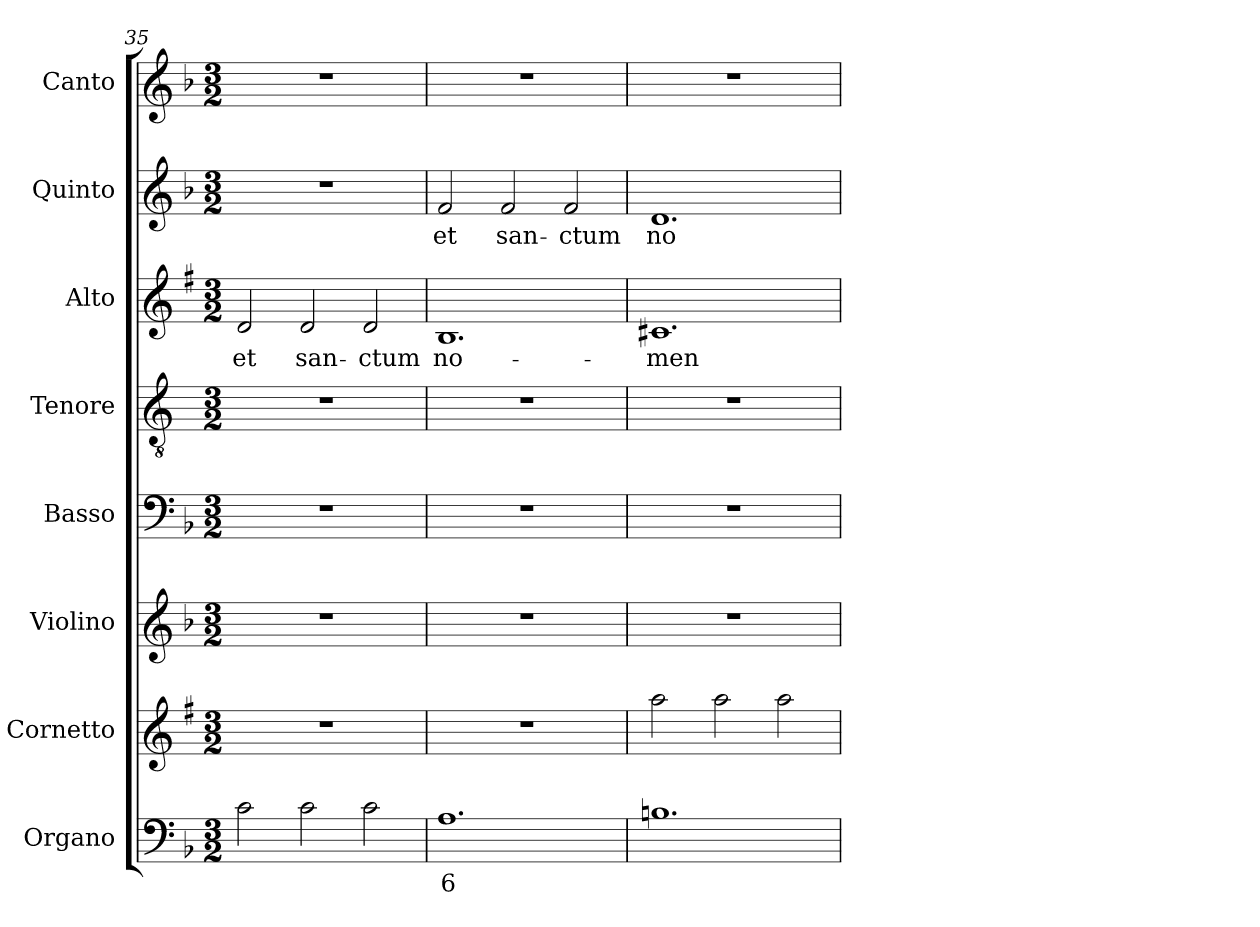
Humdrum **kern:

**kern	**text	**kern	**kern	**kern	**kern	**kern	**text	**kern	**text	**kern
*part8	*part8	*part7	*part6	*part5	*part4	*part3	*part3	*part2	*part2	*part1
*staff8	*staff8	*staff7	*staff6	*staff5	*staff4	*staff3	*staff3	*staff2	*staff2	*staff1
*I"Organo	*	*I"Cornetto	*I"Violino	*I"Basso	*I"Tenore	*I"Alto	*	*I"Quinto	*	*I"Canto
*I'Or	*	*I'Cto.	*I'Vln.	*I'B	*I'T	*I'A	*	*	*	*I'C
*clefF4	*	*clefG2	*clefG2	*clefF4	*clefGv2	*clefG2	*	*clefG2	*	*clefG2
*	*	*ITrd1c2	*	*	*ITrd4c7	*ITrd1c2	*	*	*	*
*k[b-]	*	*k[b-]	*k[b-]	*k[b-]	*k[b-]	*k[b-]	*	*k[b-]	*	*k[b-]
*F:	*	*F:	*F:	*F:	*F:	*F:	*	*F:	*	*F:
*M3/2	*	*M3/2	*M3/2	*M3/2	*M3/2	*M3/2	*	*M3/2	*	*M3/2
=35	=35	=35	=35	=35	=35	=35	=35	=35	=35	=35
!	!	!	!	!	!	!	!LO:LY:b	!	!	!
2c\	.	1.r	1.r	1.r	1.r	2c/	et	1.r	.	1.r
!	!	!	!	!	!	!	!LO:LY:b	!	!	!
2c\	.	.	.	.	.	2c/	san-	.	.	.
!	!	!	!	!	!	!	!LO:LY:b	!	!	!
2c\	.	.	.	.	.	2c/	-ctum	.	.	.
=36	=36	=36	=36	=36	=36	=36	=36	=36	=36	=36
!	!LO:LY:b	!	!	!	!	!	!LO:LY:b	!	!LO:LY:b	!
1.A	6	1.r	1.r	1.r	1.r	1.A	no-	2f/	et	1.r
!	!	!	!	!	!	!	!	!	!LO:LY:b	!
.	.	.	.	.	.	.	.	2f/	san-	.
!	!	!	!	!	!	!	!	!	!LO:LY:b	!
.	.	.	.	.	.	.	.	2f/	-ctum	.
=37	=37	=37	=37	=37	=37	=37	=37	=37	=37	=37
!	!	!	!	!	!	!	!LO:LY:b	!	!LO:LY:b	!
1.Bn	.	2gg\	1.r	1.r	1.r	1.Bn	-men	1.d	no-	1.r
.	.	2gg\	.	.	.	.	.	.	.	.
.	.	2gg\	.	.	.	.	.	.	.	.
=	=	=	=	=	=	=	=	=	=	=
*-	*-	*-	*-	*-	*-	*-	*-	*-	*-	*-
